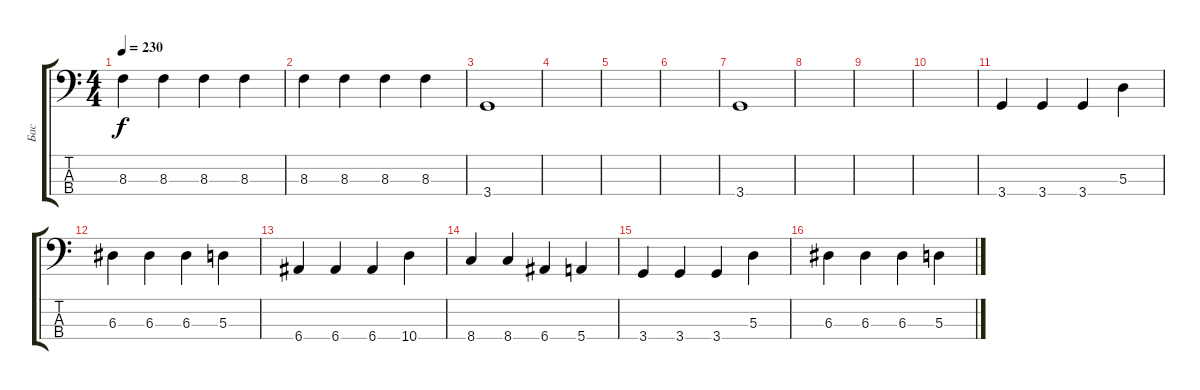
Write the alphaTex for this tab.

\track ("Бас" "Бас") {instrument electricbassfinger}
\staff {score tabs}
\tuning (G2 D2 A1 E1) {hide}
\ts (4 4)
\tempo 230
\clef f4
\ks c
8.3.4{dy f} 8.3.4 8.3.4 8.3.4 |
8.3.4 8.3.4 8.3.4 8.3.4 |
3.4.1 |
|
|
|
3.4.1 |
|
|
|
3.4.4 3.4.4 3.4.4 5.3.4 |
6.3.4 6.3.4 6.3.4 5.3.4 |
6.4.4 6.4.4 6.4.4 10.4.4 |
8.4.4 8.4.4 6.4.4 5.4.4 |
3.4.4 3.4.4 3.4.4 5.3.4 |
6.3.4 6.3.4 6.3.4 5.3.4
